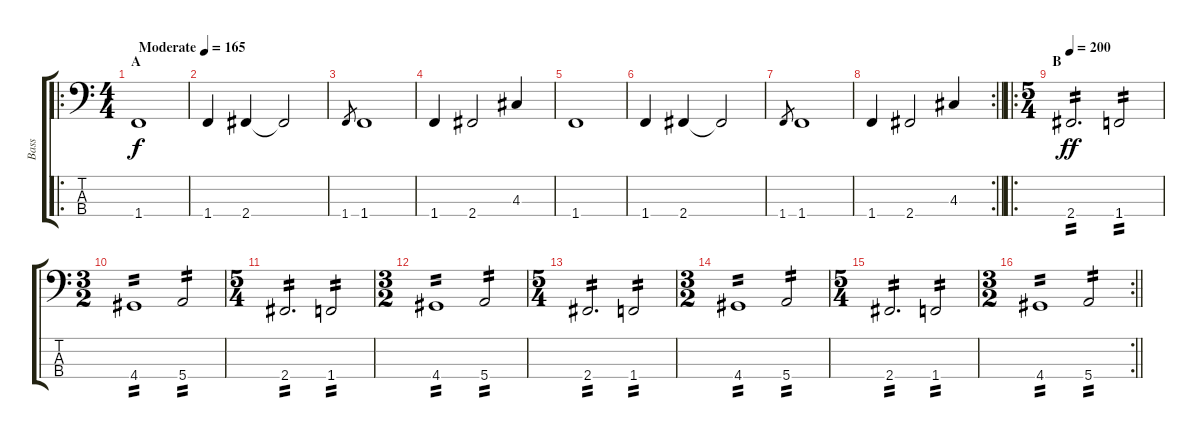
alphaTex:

\track ("Bass" "Bass") {instrument electricbasspick}
\staff {score tabs}
\tuning (G2 D2 A1 E1) {hide}
\ro
\ts (4 4)
\section ("" "A")
\tempo (165 "Moderate")
\clef f4
\ks c
1.4.1{dy f instrument electricbasspick} |
1.4.4 2.4.4 2.4{t}.2 |
1.4.8{gr} 1.4.1 |
1.4.4 2.4.2 4.3.4 |
1.4.1 |
1.4.4 2.4.4 2.4{t}.2 |
1.4.8{gr} 1.4.1 |
\rc 2
\barLineRight lightlight
1.4.4 2.4.2 4.3.4 |
\ro
\ts (5 4)
\section ("" "B")
\tempo 200
2.4.2{d tp 2 dy ff} 1.4.2{tp 2} |
\ts (3 2)
4.4.1{tp 2} 5.4.2{tp 2} |
\ts (5 4)
2.4.2{d tp 2} 1.4.2{tp 2} |
\ts (3 2)
4.4.1{tp 2} 5.4.2{tp 2} |
\ts (5 4)
2.4.2{d tp 2} 1.4.2{tp 2} |
\ts (3 2)
4.4.1{tp 2} 5.4.2{tp 2} |
\ts (5 4)
2.4.2{d tp 2} 1.4.2{tp 2} |
\rc 2
\ts (3 2)
\barLineRight lightlight
4.4.1{tp 2} 5.4.2{tp 2}
